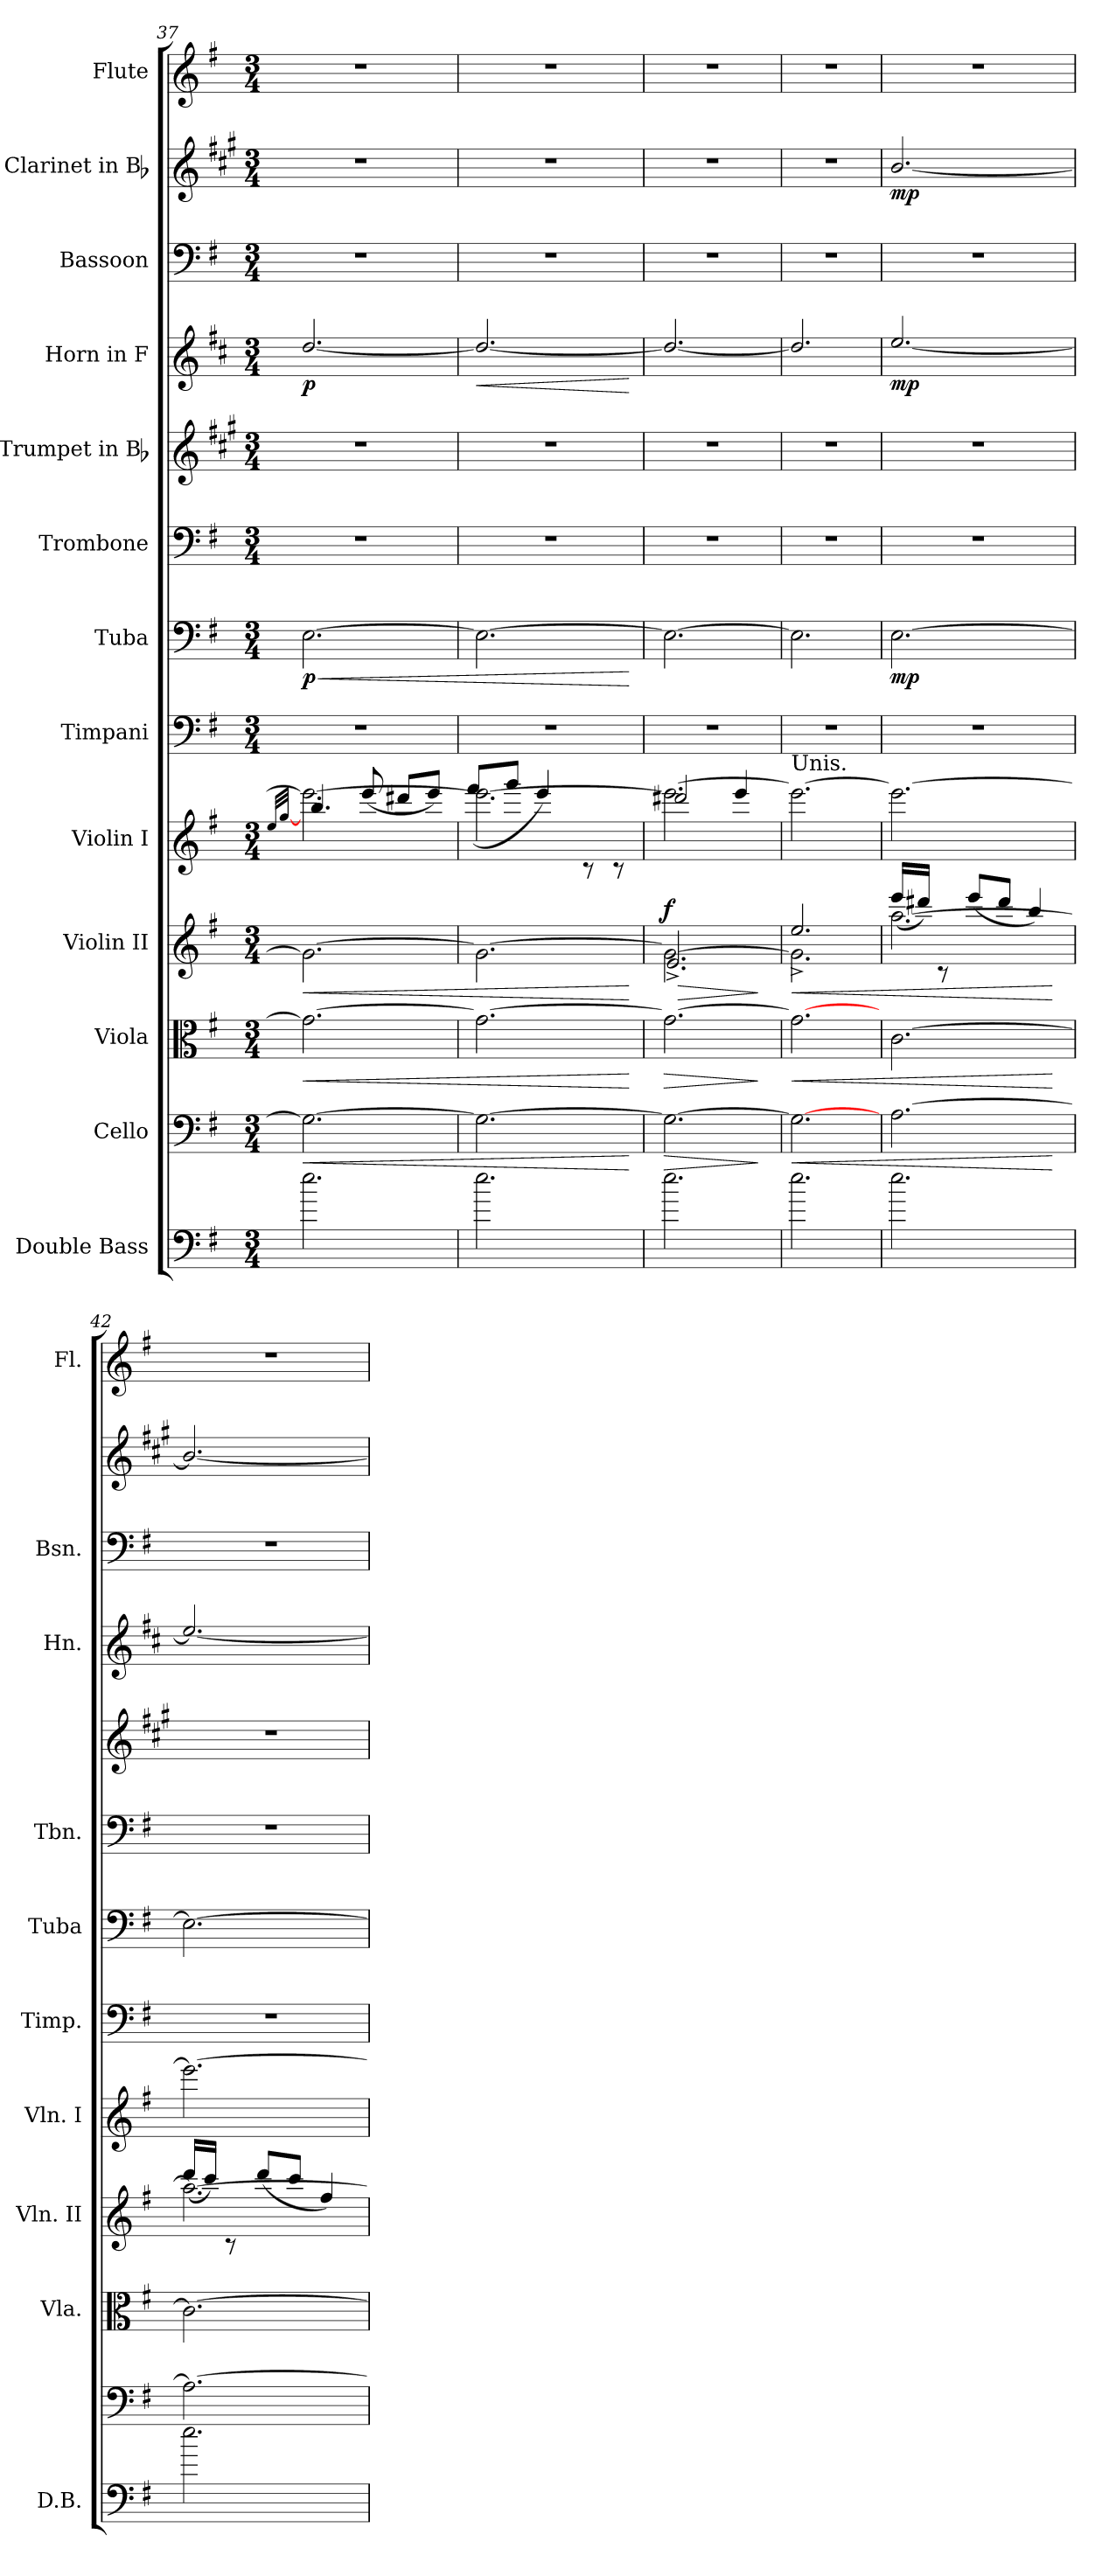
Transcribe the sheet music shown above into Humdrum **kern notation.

**kern	**kern	**dynam	**kern	**dynam	**kern	**dynam	**kern	**kern	**kern	**dynam	**kern	**kern	**kern	**dynam	**kern	**kern	**dynam	**kern
*part13	*part12	*part12	*part11	*part11	*part10	*part10	*part9	*part8	*part7	*part7	*part6	*part5	*part4	*part4	*part3	*part2	*part2	*part1
*staff13	*staff12	*staff12	*staff11	*staff11	*staff10	*staff10	*staff9	*staff8	*staff7	*staff7	*staff6	*staff5	*staff4	*staff4	*staff3	*staff2	*staff2	*staff1
*I"Double Bass	*I"Cello	*	*I"Viola	*	*I"Violin II	*	*I"Violin I	*I"Timpani	*I"Tuba	*	*I"Trombone	*I"Trumpet in Bb	*I"Horn in F	*	*I"Bassoon	*I"Clarinet in Bb	*	*I"Flute
*I'D.B.	*	*	*I'Vla.	*	*I'Vln. II	*	*I'Vln. I	*I'Timp.	*I'Tuba	*	*I'Tbn.	*	*I'Hn.	*	*I'Bsn.	*	*	*I'Fl.
*clefF4	*clefF4	*	*clefC3	*	*clefG2	*	*clefG2	*clefF4	*clefF4	*	*clefF4	*clefG2	*clefG2	*	*clefF4	*clefG2	*	*clefG2
*ITrd7c12	*	*	*	*	*	*	*	*	*	*	*	*ITrd1c2	*ITrd4c7	*	*	*ITrd1c2	*	*
*k[f#]	*k[f#]	*	*k[f#]	*	*k[f#]	*	*k[f#]	*k[f#]	*k[f#]	*	*k[f#]	*k[f#]	*k[f#]	*	*k[f#]	*k[f#]	*	*k[f#]
*G:	*G:	*	*G:	*	*G:	*	*G:	*G:	*G:	*	*G:	*G:	*G:	*	*G:	*G:	*	*G:
*M3/4	*M3/4	*	*M3/4	*	*M3/4	*	*M3/4	*M3/4	*M3/4	*	*M3/4	*M3/4	*M3/4	*	*M3/4	*M3/4	*	*M3/4
=37	=37	=37	=37	=37	=37	=37	=37	=37	=37	=37	=37	=37	=37	=37	=37	=37	=37	=37
*	*	*	*	*	*	*	*^	*	*	*	*	*	*	*	*	*	*	*
.	.	.	.	.	.	.	.	32qee/LLL	.	.	.	.	.	.	.	.	.	.	.
.	.	.	.	.	.	.	.	[32qgg/JJJ	.	.	.	.	.	.	.	.	.	.	.
!	!	!LO:HP:b	!	!LO:HP:b	!	!LO:HP:b	!	!	!	!	!LO:HP:b	!	!	!	!	!	!	!	!
!	!	!	!	!	!	!	!	!	!	!	!LO:DY:n=1:b	!	!	!	!LO:DY:b	!	!	!	!
2.e\	2.G\_	<	2.g\_	<	2.g\_	<	2.eee\_	4.bb/	2.r	[2.E\	< p	2.r	2.r	[2.g/	p	2.r	2.r	.	2.r
.	.	.	.	.	.	.	.	(8eee/	.	.	.	.	.	.	.	.	.	.	.
.	.	.	.	.	.	.	.	8ddd#X/L	.	.	.	.	.	.	.	.	.	.	.
.	.	.	.	.	.	.	.	8eee/J)	.	.	.	.	.	.	.	.	.	.	.
=38	=38	=38	=38	=38	=38	=38	=38	=38	=38	=38	=38	=38	=38	=38	=38	=38	=38	=38	=38
!	!	!	!	!	!	!	!	!	!	!	!	!	!	!	!LO:HP:b	!	!	!	!
2.e\	2.G\_	.	2.g\_	.	2.g\_	.	2.eee\_	(8fff#/L	2.r	2.E\_	.	2.r	2.r	2.g/_	<	2.r	2.r	.	2.r
.	.	.	.	.	.	.	.	8ggg/J	.	.	.	.	.	.	.	.	.	.	.
.	.	.	.	.	.	.	.	4eee/)	.	.	.	.	.	.	.	.	.	.	.
.	.	.	.	.	.	.	.	8rc	.	.	.	.	.	.	.	.	.	.	.
.	.	.	.	.	.	.	.	8rc	.	.	.	.	.	.	.	.	.	.	.
*	*	*	*	*	*	*	*v	*v	*	*	*	*	*	*	*	*	*	*	*
.	.	[	.	[	.	[	.	.	.	[	.	.	.	[	.	.	.	.
=39	=39	=39	=39	=39	=39	=39	=39	=39	=39	=39	=39	=39	=39	=39	=39	=39	=39	=39
!	!	!LO:HP:b	!	!LO:HP:b	!	!LO:HP:b	!	!	!	!	!	!	!	!	!	!	!	!
*	*	*	*	*	*^	*	*^	*	*	*	*	*	*	*	*	*	*	*
!	!	!	!	!	!	!	!LO:DY:n=1:a	!	!	!	!	!	!	!	!	!	!	!	!	!
2.e\	2.G\_	>	2.g\_	>	2.g\_	2.e^/	> f	2.eee\_	2ddd#X/	2.r	2.E\_	.	2.r	2.r	2.g/_	.	2.r	2.r	.	2.r
.	.	.	.	.	.	.	.	.	4eee/	.	.	.	.	.	.	.	.	.	.	.
*	*	*	*	*	*v	*v	*	*	*	*	*	*	*	*	*	*	*	*	*	*
*	*	*	*	*	*	*	*v	*v	*	*	*	*	*	*	*	*	*	*	*
.	.	]	.	]	.	]	.	.	.	.	.	.	.	.	.	.	.	.
=40	=40	=40	=40	=40	=40	=40	=40	=40	=40	=40	=40	=40	=40	=40	=40	=40	=40	=40
!	!	!	!	!	!	!	!LO:TX:a:t=Unis.	!	!	!	!	!	!	!	!	!	!	!
!	!	!LO:HP:b	!	!LO:HP:b	!	!LO:HP:b	!	!	!	!	!	!	!	!	!	!	!	!
*	*	*	*	*	*^	*	*	*	*	*	*	*	*	*	*	*	*	*
2.e\	2.G\_	<	2.g\_	<	2.g\]	2.ee^/	<	2.eee\_	2.r	2.E\]	.	2.r	2.r	2.g/]	.	2.r	2.r	.	2.r
=41	=41	=41	=41	=41	=41	=41	=41	=41	=41	=41	=41	=41	=41	=41	=41	=41	=41	=41	=41
!	!	!	!	!	!	!	!	!	!	!	!LO:DY:b	!	!	!	!LO:DY:b	!	!	!LO:DY:b	!
2.e\	[2.A\	.	[2.c\	.	[2.aa\	(16eee/LL	.	2.eee\_	2.r	[2.E\	mp	2.r	2.r	[2.a/	mp	2.r	[2.a/	mp	2.r
.	.	.	.	.	.	16ddd#X/JJ)	.	.	.	.	.	.	.	.	.	.	.	.	.
.	.	.	.	.	.	8rc	.	.	.	.	.	.	.	.	.	.	.	.	.
.	.	.	.	.	.	(8eee/L	.	.	.	.	.	.	.	.	.	.	.	.	.
.	.	.	.	.	.	8ddd#/J	.	.	.	.	.	.	.	.	.	.	.	.	.
.	.	.	.	.	.	4bb/)	.	.	.	.	.	.	.	.	.	.	.	.	.
*	*	*	*	*	*v	*v	*	*	*	*	*	*	*	*	*	*	*	*	*
.	.	[	.	[	.	[	.	.	.	.	.	.	.	.	.	.	.	.
!!LO:PB:g=z
=42	=42	=42	=42	=42	=42	=42	=42	=42	=42	=42	=42	=42	=42	=42	=42	=42	=42	=42
*	*	*	*	*	*^	*	*	*	*	*	*	*	*	*	*	*	*	*
2.e\	2.A\_	.	2.c\_	.	2.aa\_	(16ddd/LL	.	2.eee\_	2.r	2.E\_	.	2.r	2.r	2.a/_	.	2.r	2.a/_	.	2.r
.	.	.	.	.	.	16ccc/JJ)	.	.	.	.	.	.	.	.	.	.	.	.	.
.	.	.	.	.	.	8rc	.	.	.	.	.	.	.	.	.	.	.	.	.
.	.	.	.	.	.	(8ddd/L	.	.	.	.	.	.	.	.	.	.	.	.	.
.	.	.	.	.	.	8ccc/J	.	.	.	.	.	.	.	.	.	.	.	.	.
.	.	.	.	.	.	4ff#/)	.	.	.	.	.	.	.	.	.	.	.	.	.
*	*	*	*	*	*v	*v	*	*	*	*	*	*	*	*	*	*	*	*	*
=	=	=	=	=	=	=	=	=	=	=	=	=	=	=	=	=	=	=
*-	*-	*-	*-	*-	*-	*-	*-	*-	*-	*-	*-	*-	*-	*-	*-	*-	*-	*-
